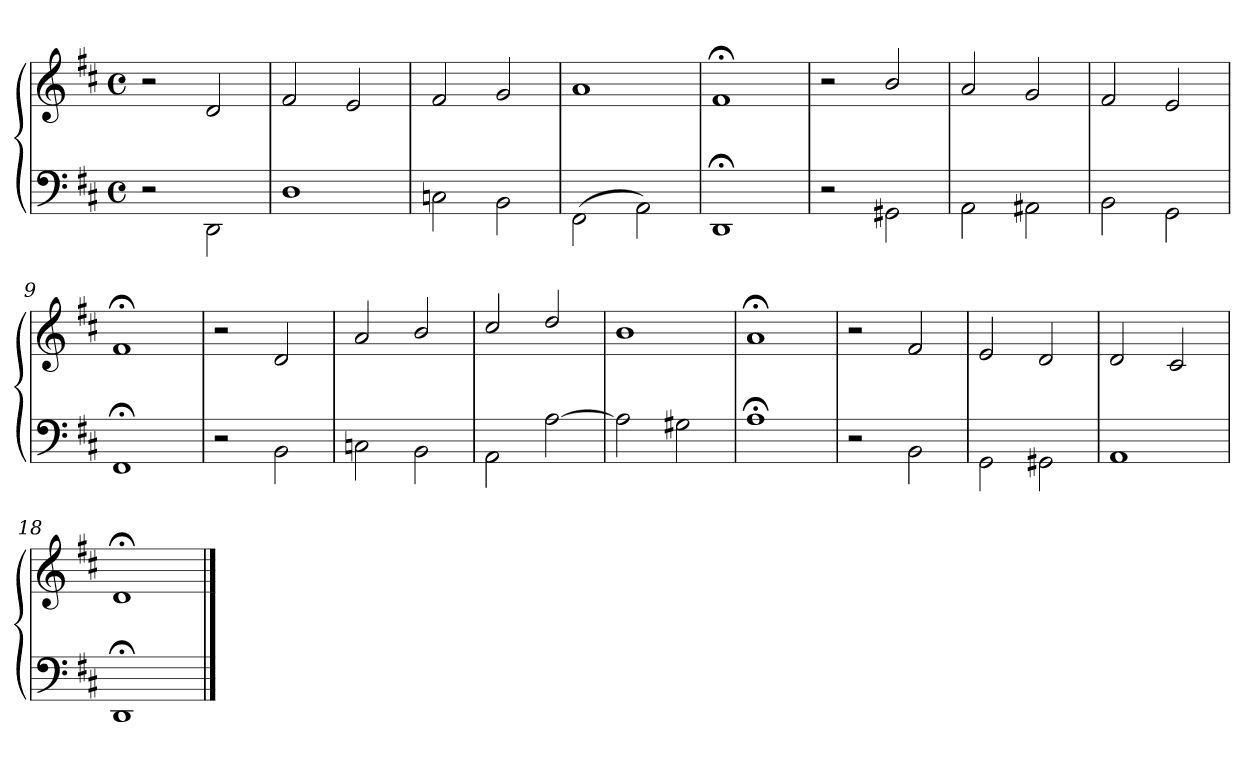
**kern	**kern
*part1	*part1
*staff2	*staff1
*clefF4	*clefG2
*k[f#c#]	*k[f#c#]
*M4/4	*M4/4
*met(c)	*met(c)
=1	=1
2r	2r
2DD\	2d/
=2	=2
1D\	2f#/
.	2e/
=3	=3
2Cn\	2f#/
2BB\	2g/
=4	=4
(2FF#\	1a/
2AA\)	.
=5	=5
1DD;\	1f#;</
=6	=6
2r	2r
2GG#X\	2b/
=7	=7
2AA\	2a/
2AA#X\	2g/
=8	=8
2BB\	2f#/
2GG\	2e/
=9	=9
1FF#;\	1f#;</
!!LO:LB:g=z
=10	=10
2r	2r
2BB\	2d/
=11	=11
2Cn\	2a/
2BB\	2b/
=12	=12
2AA\	2cc#/
[2A\	2dd/
=13	=13
2A\]	1b/
2G#X\	.
=14	=14
1A;\	1a;</
=15	=15
2r	2r
2BB\	2f#/
=16	=16
2GG\	2e/
2GG#X\	2d/
=17	=17
1AA\	2d/
.	2c#/
=18	=18
1DD;\	1d;</
==	==
*-	*-
